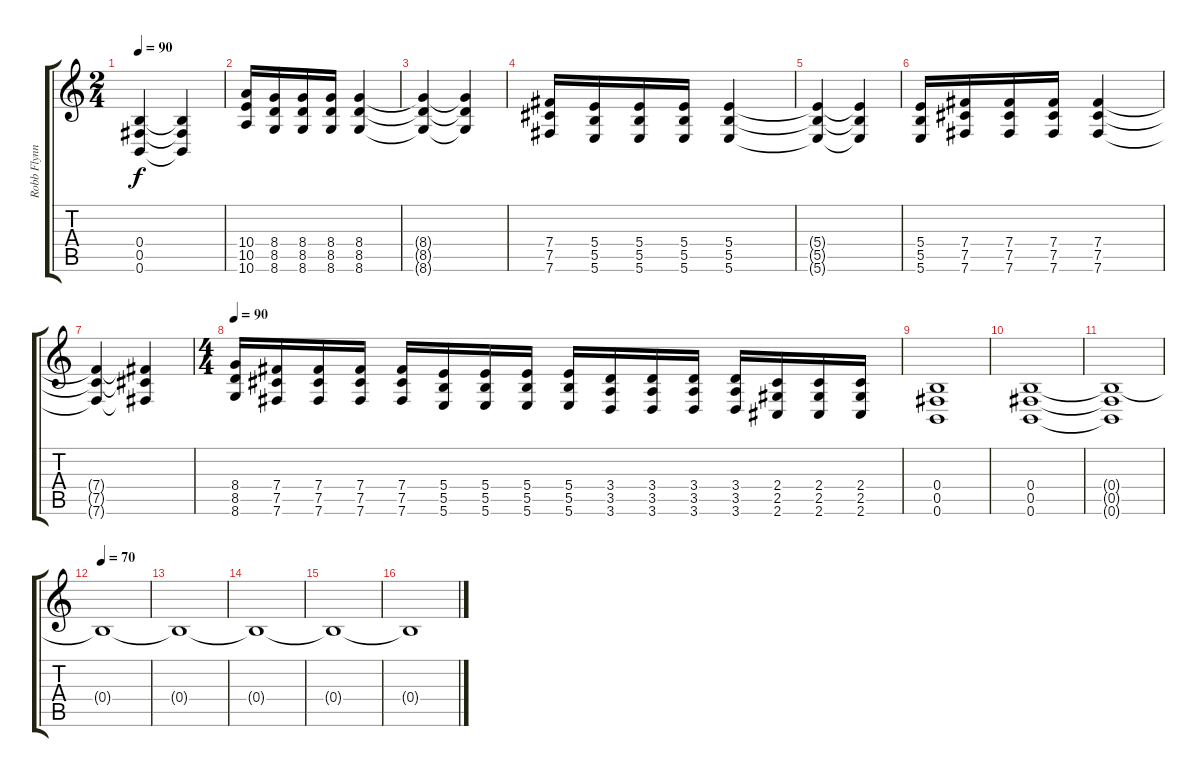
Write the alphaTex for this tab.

\track ("Robb Flynn dist" "Robb Flynn") {instrument distortionguitar}
\staff {score tabs}
\tuning (Db4 Ab3 E3 B2 Gb2 B1) {hide}
\ts (2 4)
\tempo 90
\clef g2
\ks c
(0.4{t} 0.5{t} 0.6{t}).4{dy f} (0.4{t} 0.5{t} 0.6{t}).4 |
(10.4 10.5 10.6).16 (8.4 8.5 8.6).16 (8.4 8.5 8.6).16 (8.4 8.5 8.6).16 (8.4 8.5 8.6).4 |
(8.4{t} 8.5{t} 8.6{t}).4 (8.4{t} 8.5{t} 8.6{t}).4 |
(7.4 7.5 7.6).16 (5.4 5.5 5.6).16 (5.4 5.5 5.6).16 (5.4 5.5 5.6).16 (5.4 5.5 5.6).4 |
(5.4{t} 5.5{t} 5.6{t}).4 (5.4{t} 5.5{t} 5.6{t}).4 |
(5.4 5.5 5.6).16 (7.4 7.5 7.6).16 (7.4 7.5 7.6).16 (7.4 7.5 7.6).16 (7.4 7.5 7.6).4 |
(7.4{t} 7.5{t} 7.6{t}).4 (7.4{t} 7.5{t} 7.6{t}).4 |
\ts (4 4)
\tempo 90
(8.4 8.5 8.6).16{volume 12} (7.4 7.5 7.6).16 (7.4 7.5 7.6).16 (7.4 7.5 7.6).16 (7.4 7.5 7.6).16 (5.4 5.5 5.6).16 (5.4 5.5 5.6).16 (5.4 5.5 5.6).16 (5.4 5.5 5.6).16 (3.4 3.5 3.6).16 (3.4 3.5 3.6).16 (3.4 3.5 3.6).16 (3.4 3.5 3.6).16 (2.4 2.5 2.6).16 (2.4 2.5 2.6).16 (2.4 2.5 2.6).16 |
(0.4 0.5 0.6).1 |
(0.4 0.5 0.6).1 |
(0.4{t} 0.5{t} 0.6{t}).1 |
\tempo 70
0.4{t}.1 |
0.4{t}.1 |
0.4{t}.1 |
0.4{t}.1 |
0.4{t}.1
